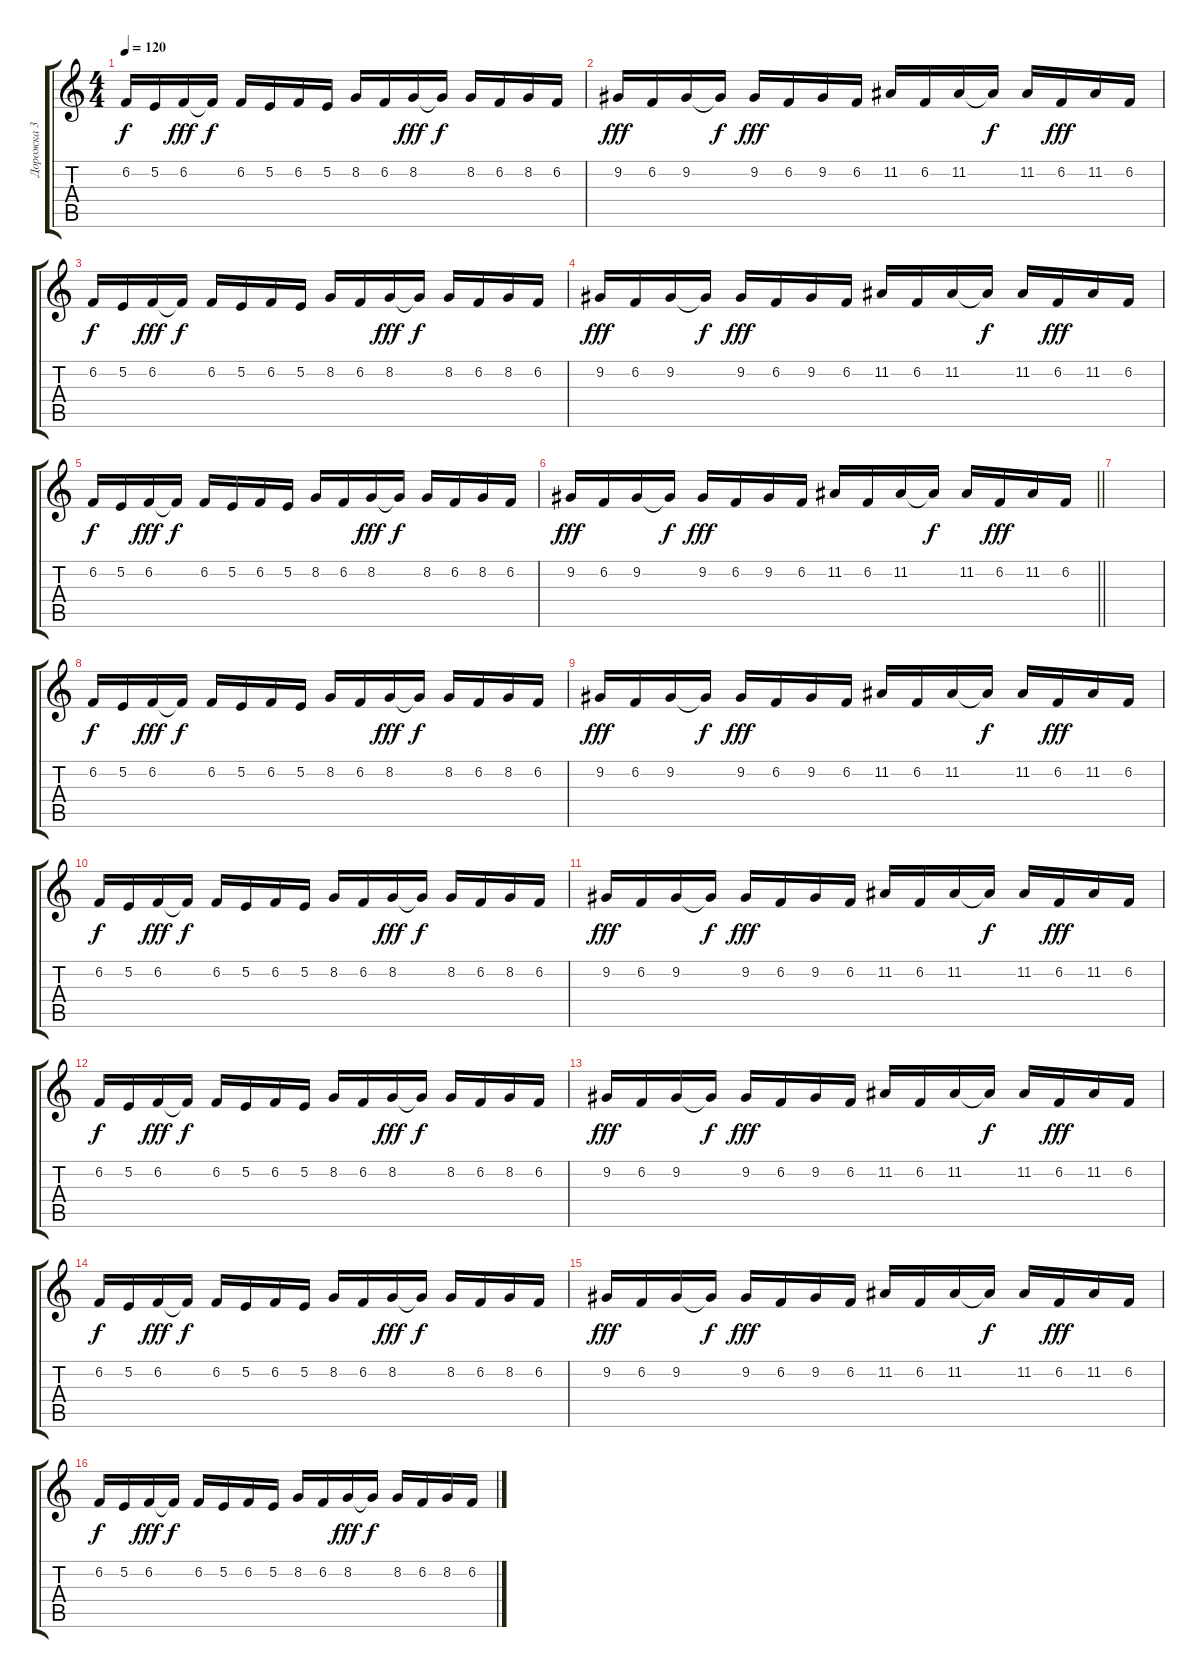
\track ("Дорожка 3" "Дорожка 3") {instrument panflute}
\staff {score tabs}
\tuning (E4 B3 G3 D3 A2 E2) {hide}
\ts (4 4)
\tempo 120
\clef g2
\ks c
6.2.16{dy f} 5.2.16 6.2.16{dy fff} 6.2{t}.16{dy f} 6.2.16 5.2.16 6.2.16 5.2.16 8.2.16 6.2.16 8.2.16{dy fff} 8.2{t}.16{dy f} 8.2.16 6.2.16 8.2.16 6.2.16 |
9.2.16{dy fff} 6.2.16 9.2.16 9.2{t}.16{dy f} 9.2.16{dy fff} 6.2.16 9.2.16 6.2.16 11.2.16 6.2.16 11.2.16 11.2{t}.16{dy f} 11.2.16 6.2.16{dy fff} 11.2.16 6.2.16 |
6.2.16{dy f} 5.2.16 6.2.16{dy fff} 6.2{t}.16{dy f} 6.2.16 5.2.16 6.2.16 5.2.16 8.2.16 6.2.16 8.2.16{dy fff} 8.2{t}.16{dy f} 8.2.16 6.2.16 8.2.16 6.2.16 |
9.2.16{dy fff} 6.2.16 9.2.16 9.2{t}.16{dy f} 9.2.16{dy fff} 6.2.16 9.2.16 6.2.16 11.2.16 6.2.16 11.2.16 11.2{t}.16{dy f} 11.2.16 6.2.16{dy fff} 11.2.16 6.2.16 |
6.2.16{dy f} 5.2.16 6.2.16{dy fff} 6.2{t}.16{dy f} 6.2.16 5.2.16 6.2.16 5.2.16 8.2.16 6.2.16 8.2.16{dy fff} 8.2{t}.16{dy f} 8.2.16 6.2.16 8.2.16 6.2.16 |
\barLineRight lightlight
9.2.16{dy fff} 6.2.16 9.2.16 9.2{t}.16{dy f} 9.2.16{dy fff} 6.2.16 9.2.16 6.2.16 11.2.16 6.2.16 11.2.16 11.2{t}.16{dy f} 11.2.16 6.2.16{dy fff} 11.2.16 6.2.16 |
|
6.2.16{dy f} 5.2.16 6.2.16{dy fff} 6.2{t}.16{dy f} 6.2.16 5.2.16 6.2.16 5.2.16 8.2.16 6.2.16 8.2.16{dy fff} 8.2{t}.16{dy f} 8.2.16 6.2.16 8.2.16 6.2.16 |
9.2.16{dy fff} 6.2.16 9.2.16 9.2{t}.16{dy f} 9.2.16{dy fff} 6.2.16 9.2.16 6.2.16 11.2.16 6.2.16 11.2.16 11.2{t}.16{dy f} 11.2.16 6.2.16{dy fff} 11.2.16 6.2.16 |
6.2.16{dy f} 5.2.16 6.2.16{dy fff} 6.2{t}.16{dy f} 6.2.16 5.2.16 6.2.16 5.2.16 8.2.16 6.2.16 8.2.16{dy fff} 8.2{t}.16{dy f} 8.2.16 6.2.16 8.2.16 6.2.16 |
9.2.16{dy fff} 6.2.16 9.2.16 9.2{t}.16{dy f} 9.2.16{dy fff} 6.2.16 9.2.16 6.2.16 11.2.16 6.2.16 11.2.16 11.2{t}.16{dy f} 11.2.16 6.2.16{dy fff} 11.2.16 6.2.16 |
6.2.16{dy f} 5.2.16 6.2.16{dy fff} 6.2{t}.16{dy f} 6.2.16 5.2.16 6.2.16 5.2.16 8.2.16 6.2.16 8.2.16{dy fff} 8.2{t}.16{dy f} 8.2.16 6.2.16 8.2.16 6.2.16 |
9.2.16{dy fff} 6.2.16 9.2.16 9.2{t}.16{dy f} 9.2.16{dy fff} 6.2.16 9.2.16 6.2.16 11.2.16 6.2.16 11.2.16 11.2{t}.16{dy f} 11.2.16 6.2.16{dy fff} 11.2.16 6.2.16 |
6.2.16{dy f} 5.2.16 6.2.16{dy fff} 6.2{t}.16{dy f} 6.2.16 5.2.16 6.2.16 5.2.16 8.2.16 6.2.16 8.2.16{dy fff} 8.2{t}.16{dy f} 8.2.16 6.2.16 8.2.16 6.2.16 |
9.2.16{dy fff} 6.2.16 9.2.16 9.2{t}.16{dy f} 9.2.16{dy fff} 6.2.16 9.2.16 6.2.16 11.2.16 6.2.16 11.2.16 11.2{t}.16{dy f} 11.2.16 6.2.16{dy fff} 11.2.16 6.2.16 |
6.2.16{dy f} 5.2.16 6.2.16{dy fff} 6.2{t}.16{dy f} 6.2.16 5.2.16 6.2.16 5.2.16 8.2.16 6.2.16 8.2.16{dy fff} 8.2{t}.16{dy f} 8.2.16 6.2.16 8.2.16 6.2.16
